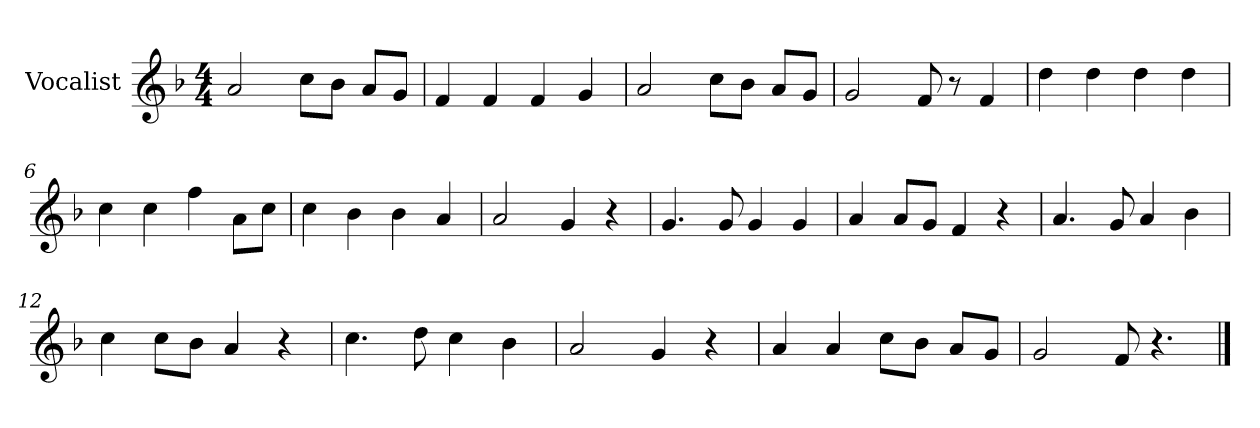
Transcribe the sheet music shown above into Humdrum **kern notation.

**kern
*part1
*staff1
*I"Vocalist
*k[b-]
*F:
*M4/4
=1
2a
8ccL
8b-J
8aL
8gJ
=2
4f
4f
4f
4g
=3
2a
8ccL
8b-J
8aL
8gJ
=4
2g
8f
8r
4f
=5
4dd
4dd
4dd
4dd
=6
4cc
4cc
4ff
8aL
8ccJ
=7
4cc
4b-
4b-
4a
=8
2a
4g
4r
=9
4.g
8g
4g
4g
=10
4a
8aL
8gJ
4f
4r
=11
4.a
8g
4a
4b-
=12
4cc
8ccL
8b-J
4a
4r
=13
4.cc
8dd
4cc
4b-
=14
2a
4g
4r
=15
4a
4a
8ccL
8b-J
8aL
8gJ
=16
2g
8f
4.r
==
*-
